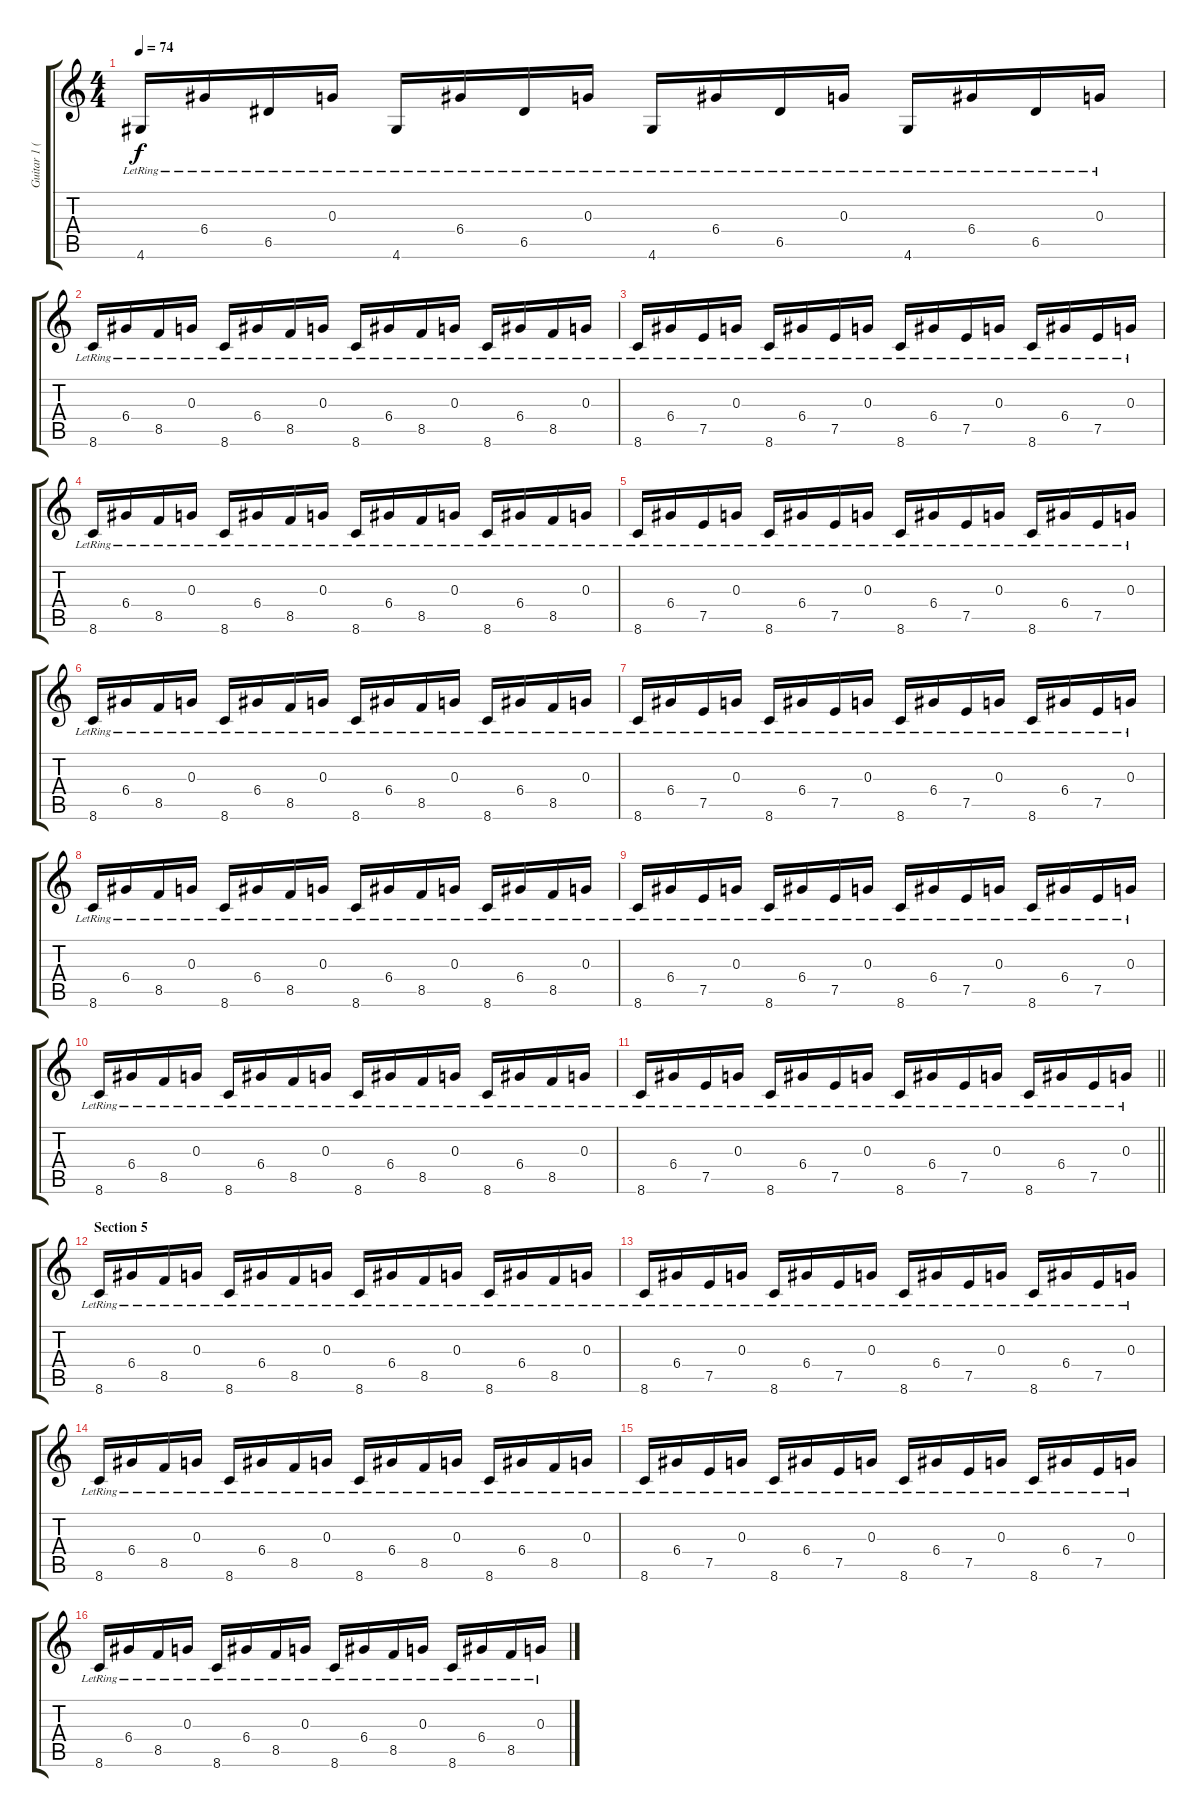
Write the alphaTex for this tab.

\track ("Guitar 1 (Acoustic, Fingerstyle)" "Guitar 1 (") {instrument acousticguitarsteel}
\staff {score tabs}
\tuning (E4 B3 G3 D3 A2 E2) {hide}
\ts (4 4)
\tempo 74
\clef g2
\ks c
4.6{lr}.16{dy f} 6.4{lr}.16 6.5{lr}.16 0.3{lr}.16 4.6{lr}.16 6.4{lr}.16 6.5{lr}.16 0.3{lr}.16 4.6{lr}.16 6.4{lr}.16 6.5{lr}.16 0.3{lr}.16 4.6{lr}.16 6.4{lr}.16 6.5{lr}.16 0.3{lr}.16 |
8.6{lr}.16 6.4{lr}.16 8.5{lr}.16 0.3{lr}.16 8.6{lr}.16 6.4{lr}.16 8.5{lr}.16 0.3{lr}.16 8.6{lr}.16 6.4{lr}.16 8.5{lr}.16 0.3{lr}.16 8.6{lr}.16 6.4{lr}.16 8.5{lr}.16 0.3{lr}.16 |
8.6{lr}.16 6.4{lr}.16 7.5{lr}.16 0.3{lr}.16 8.6{lr}.16 6.4{lr}.16 7.5{lr}.16 0.3{lr}.16 8.6{lr}.16 6.4{lr}.16 7.5{lr}.16 0.3{lr}.16 8.6{lr}.16 6.4{lr}.16 7.5{lr}.16 0.3{lr}.16 |
8.6{lr}.16 6.4{lr}.16 8.5{lr}.16 0.3{lr}.16 8.6{lr}.16 6.4{lr}.16 8.5{lr}.16 0.3{lr}.16 8.6{lr}.16 6.4{lr}.16 8.5{lr}.16 0.3{lr}.16 8.6{lr}.16 6.4{lr}.16 8.5{lr}.16 0.3{lr}.16 |
8.6{lr}.16 6.4{lr}.16 7.5{lr}.16 0.3{lr}.16 8.6{lr}.16 6.4{lr}.16 7.5{lr}.16 0.3{lr}.16 8.6{lr}.16 6.4{lr}.16 7.5{lr}.16 0.3{lr}.16 8.6{lr}.16 6.4{lr}.16 7.5{lr}.16 0.3{lr}.16 |
8.6{lr}.16 6.4{lr}.16 8.5{lr}.16 0.3{lr}.16 8.6{lr}.16 6.4{lr}.16 8.5{lr}.16 0.3{lr}.16 8.6{lr}.16 6.4{lr}.16 8.5{lr}.16 0.3{lr}.16 8.6{lr}.16 6.4{lr}.16 8.5{lr}.16 0.3{lr}.16 |
8.6{lr}.16 6.4{lr}.16 7.5{lr}.16 0.3{lr}.16 8.6{lr}.16 6.4{lr}.16 7.5{lr}.16 0.3{lr}.16 8.6{lr}.16 6.4{lr}.16 7.5{lr}.16 0.3{lr}.16 8.6{lr}.16 6.4{lr}.16 7.5{lr}.16 0.3{lr}.16 |
8.6{lr}.16 6.4{lr}.16 8.5{lr}.16 0.3{lr}.16 8.6{lr}.16 6.4{lr}.16 8.5{lr}.16 0.3{lr}.16 8.6{lr}.16 6.4{lr}.16 8.5{lr}.16 0.3{lr}.16 8.6{lr}.16 6.4{lr}.16 8.5{lr}.16 0.3{lr}.16 |
8.6{lr}.16 6.4{lr}.16 7.5{lr}.16 0.3{lr}.16 8.6{lr}.16 6.4{lr}.16 7.5{lr}.16 0.3{lr}.16 8.6{lr}.16 6.4{lr}.16 7.5{lr}.16 0.3{lr}.16 8.6{lr}.16 6.4{lr}.16 7.5{lr}.16 0.3{lr}.16 |
8.6{lr}.16 6.4{lr}.16 8.5{lr}.16 0.3{lr}.16 8.6{lr}.16 6.4{lr}.16 8.5{lr}.16 0.3{lr}.16 8.6{lr}.16 6.4{lr}.16 8.5{lr}.16 0.3{lr}.16 8.6{lr}.16 6.4{lr}.16 8.5{lr}.16 0.3{lr}.16 |
\barLineRight lightlight
8.6{lr}.16 6.4{lr}.16 7.5{lr}.16 0.3{lr}.16 8.6{lr}.16 6.4{lr}.16 7.5{lr}.16 0.3{lr}.16 8.6{lr}.16 6.4{lr}.16 7.5{lr}.16 0.3{lr}.16 8.6{lr}.16 6.4{lr}.16 7.5{lr}.16 0.3{lr}.16 |
\section ("" "Section 5")
8.6{lr}.16 6.4{lr}.16 8.5{lr}.16 0.3{lr}.16 8.6{lr}.16 6.4{lr}.16 8.5{lr}.16 0.3{lr}.16 8.6{lr}.16 6.4{lr}.16 8.5{lr}.16 0.3{lr}.16 8.6{lr}.16 6.4{lr}.16 8.5{lr}.16 0.3{lr}.16 |
8.6{lr}.16 6.4{lr}.16 7.5{lr}.16 0.3{lr}.16 8.6{lr}.16 6.4{lr}.16 7.5{lr}.16 0.3{lr}.16 8.6{lr}.16 6.4{lr}.16 7.5{lr}.16 0.3{lr}.16 8.6{lr}.16 6.4{lr}.16 7.5{lr}.16 0.3{lr}.16 |
8.6{lr}.16 6.4{lr}.16 8.5{lr}.16 0.3{lr}.16 8.6{lr}.16 6.4{lr}.16 8.5{lr}.16 0.3{lr}.16 8.6{lr}.16 6.4{lr}.16 8.5{lr}.16 0.3{lr}.16 8.6{lr}.16 6.4{lr}.16 8.5{lr}.16 0.3{lr}.16 |
8.6{lr}.16 6.4{lr}.16 7.5{lr}.16 0.3{lr}.16 8.6{lr}.16 6.4{lr}.16 7.5{lr}.16 0.3{lr}.16 8.6{lr}.16 6.4{lr}.16 7.5{lr}.16 0.3{lr}.16 8.6{lr}.16 6.4{lr}.16 7.5{lr}.16 0.3{lr}.16 |
8.6{lr}.16 6.4{lr}.16 8.5{lr}.16 0.3{lr}.16 8.6{lr}.16 6.4{lr}.16 8.5{lr}.16 0.3{lr}.16 8.6{lr}.16 6.4{lr}.16 8.5{lr}.16 0.3{lr}.16 8.6{lr}.16 6.4{lr}.16 8.5{lr}.16 0.3{lr}.16
